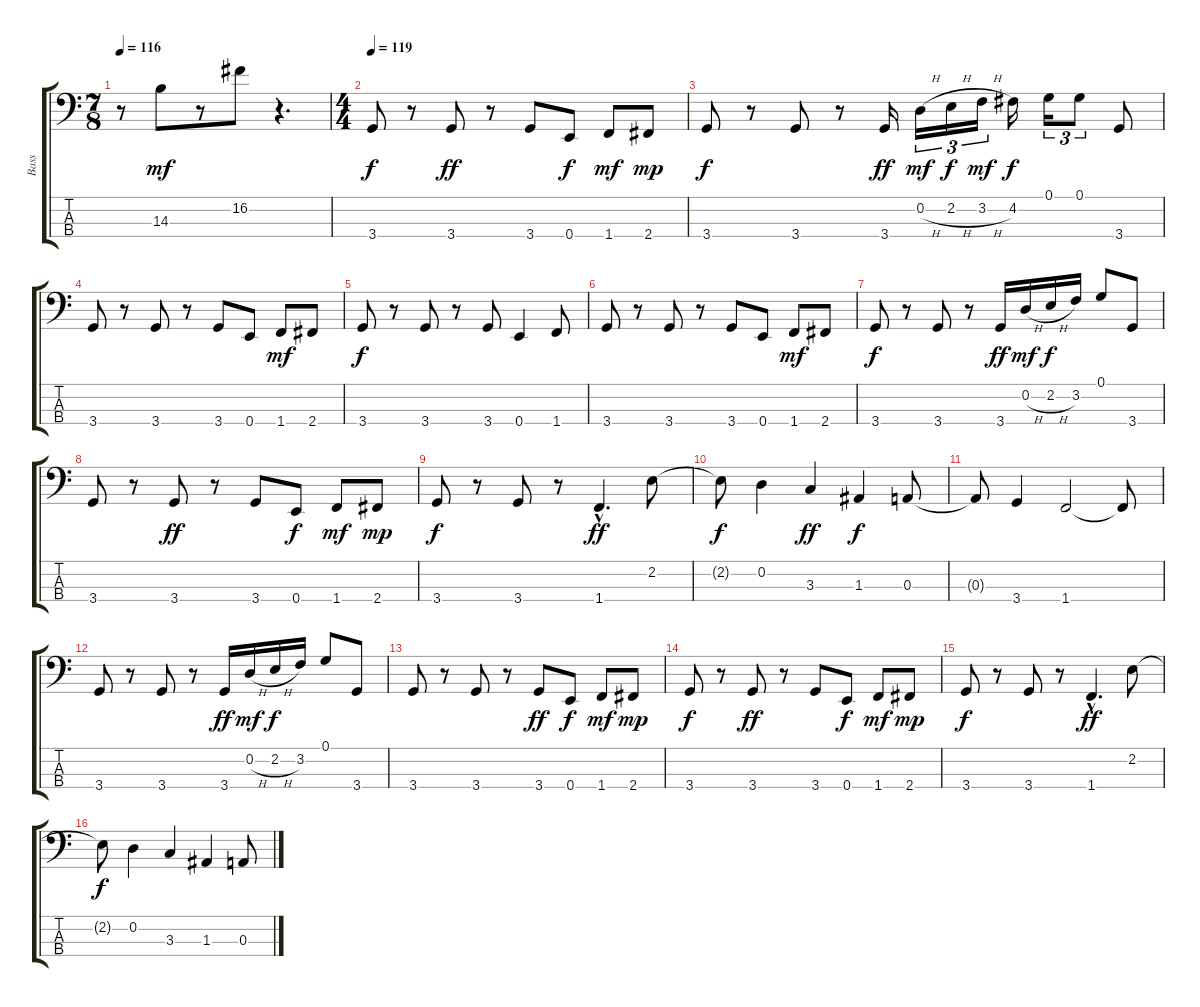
\track ("Bass" "Bass") {instrument slapbass2}
\staff {score tabs}
\tuning (G2 D2 A1 E1) {hide}
\ts (7 8)
\tempo 116
\clef f4
\ks c
r.8{dy mf} 14.3.8 r.8 16.2.8 r.4{d} |
\ts (4 4)
\tempo 119
3.4.8{dy f instrument slapbass2} r.8 3.4.8{dy ff} r.8 3.4.8 0.4.8{dy f} 1.4.8{dy mf} 2.4.8{dy mp} |
3.4.8{dy f} r.8 3.4.8 r.8 3.4.16{dy ff} 0.2{h}.16{tu (3 2) dy mf} 2.2{h}.16{tu (3 2) dy f} 3.2{h}.16{tu (3 2) dy mf} 4.2.16{dy f} 0.1.16{tu (3 2)} 0.1.8{tu (3 2)} 3.4.8 |
3.4.8 r.8 3.4.8 r.8 3.4.8 0.4.8 1.4.8{dy mf} 2.4.8 |
3.4.8{dy f} r.8 3.4.8 r.8 3.4.8 0.4.4 1.4.8 |
3.4.8 r.8 3.4.8 r.8 3.4.8 0.4.8 1.4.8{dy mf} 2.4.8 |
3.4.8{dy f} r.8 3.4.8 r.8 3.4.16{dy ff} 0.2{h}.16{dy mf} 2.2{h}.16{dy f} 3.2.16 0.1.8 3.4.8 |
3.4.8 r.8 3.4.8{dy ff} r.8 3.4.8 0.4.8{dy f} 1.4.8{dy mf} 2.4.8{dy mp} |
3.4.8{dy f} r.8 3.4.8 r.8 1.4{hac}.4{d dy ff} 2.2.8 |
2.2{t}.8{dy f} 0.2.4 3.3.4{dy ff} 1.3.4{dy f} 0.3.8 |
0.3{t}.8 3.4.4 1.4.2 1.4{t}.8 |
3.4.8 r.8 3.4.8 r.8 3.4.16{dy ff} 0.2{h}.16{dy mf} 2.2{h}.16{dy f} 3.2.16 0.1.8 3.4.8 |
3.4.8 r.8 3.4.8 r.8 3.4.8{dy ff} 0.4.8{dy f} 1.4.8{dy mf} 2.4.8{dy mp} |
3.4.8{dy f} r.8 3.4.8{dy ff} r.8 3.4.8 0.4.8{dy f} 1.4.8{dy mf} 2.4.8{dy mp} |
3.4.8{dy f} r.8 3.4.8 r.8 1.4{hac}.4{d dy ff} 2.2.8 |
2.2{t}.8{dy f} 0.2.4 3.3.4 1.3.4 0.3.8
